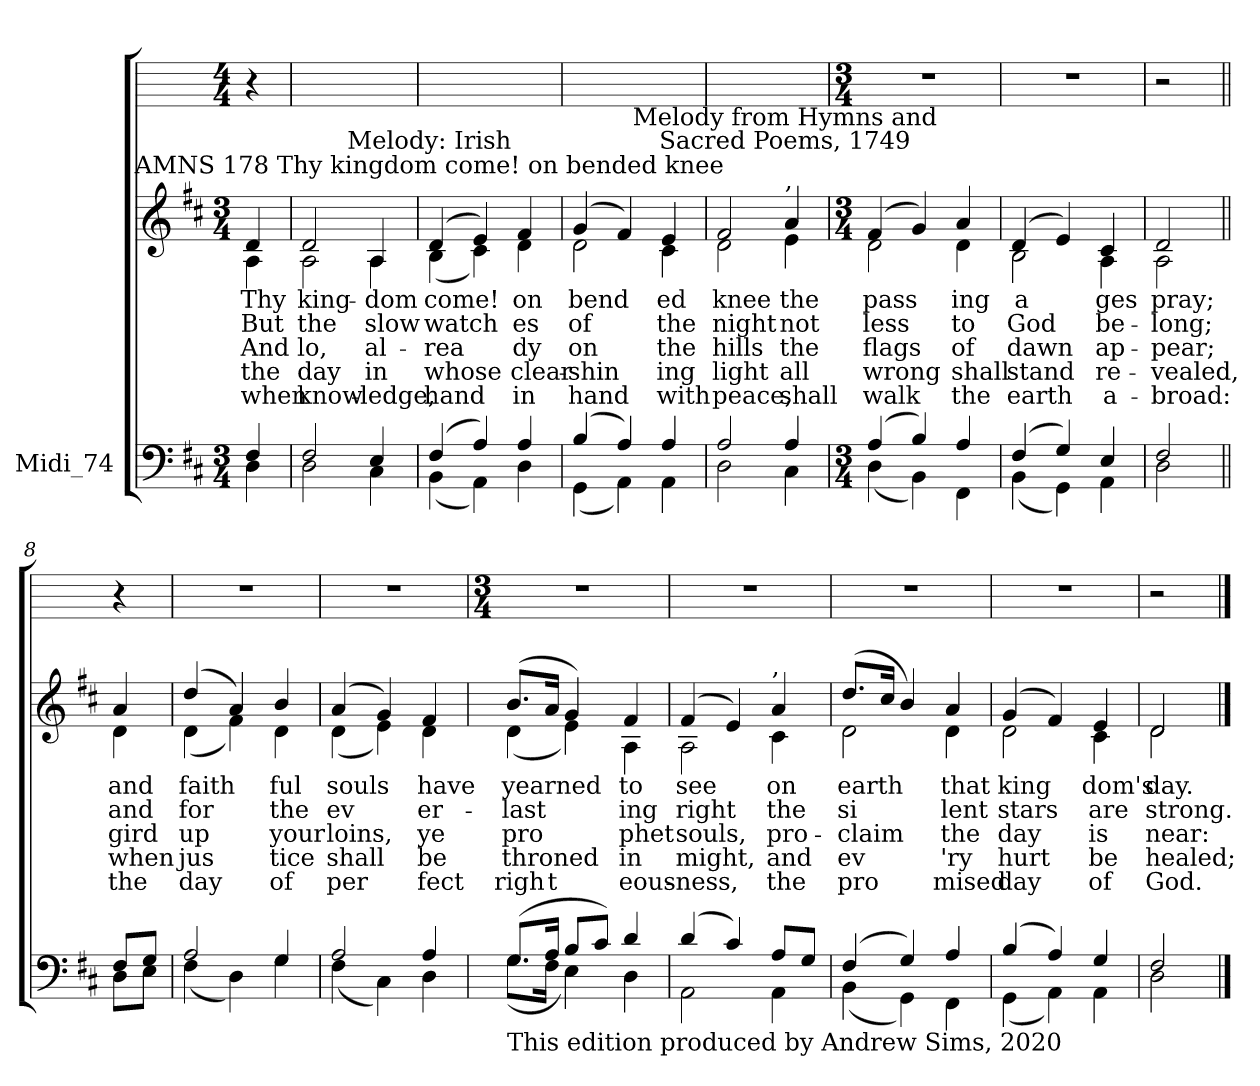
**kern	**kern	**text	**text	**text	**text	**text	**kern
*part3	*part2	*part2	*part2	*part2	*part2	*part2	*part1
*staff3	*staff2	*staff2	*staff2	*staff2	*staff2	*staff2	*staff1
*I"Midi_74	*	*	*	*	*	*	*
*clefF4	*clefG2	*	*	*	*	*	*
*k[f#c#]	*k[f#c#]	*	*	*	*	*	*
*D:	*D:	*	*	*	*	*	*
*M3/4	*M3/4	*	*	*	*	*	*M4/4
=	=	=	=	=	=	=	=
*^	*	*	*	*	*	*	*
!	!	!LO:TX:a:cj:t=F. L. Hosmer\n(1840-1929)	!	!	!	!	!	!
!	!	!	!LO:LY:b	!LO:LY:b	!LO:LY:b	!LO:LY:b	!LO:LY:b	!
*	*	*^	*	*	*	*	*	*
4F#/	4D\	4d/	4A\	Thy	But	And	the	when	4r
=1	=1	=1	=1	=1	=1	=1	=1	=1	=1
!	!	!	!	!LO:LY:b	!LO:LY:b	!LO:LY:b	!LO:LY:b	!LO:LY:b	!
2F#/	2D\	2d/	2A\	king-	-the	lo,	day	know-	2.r
!	!	!	!	!LO:LY:b	!LO:LY:b	!LO:LY:b	!LO:LY:b	!LO:LY:b	!
4E/	4C#\	4A/	4A\	-dom	slow	al-	-in	ledge,	.
=2	=2	=2	=2	=2	=2	=2	=2	=2	=2
!	!	!LO:TX:a:cj:t=AMNS 178 Thy kingdom come! on bended knee	!	!	!	!	!	!	!
!	!	!LO:TX:a:cj:t=Melody&colon; Irish	!	!	!	!	!	!	!
!	!	!	!	!LO:LY:b	!LO:LY:b	!LO:LY:b	!LO:LY:b	!LO:LY:b	!
(>4F#/	(<4BB\	(>4d/	(<4B\	come!	watch	rea	whose	hand	2.r
4A/)	4AA\)	4e/)	4c#\)	.	.	.	.	.	.
!	!	!	!	!LO:LY:b	!LO:LY:b	!LO:LY:b	!LO:LY:b	!LO:LY:b	!
4A/	4D\	4f#/	4d\	on	es	dy	clear-	-in	.
=3	=3	=3	=3	=3	=3	=3	=3	=3	=3
!	!	!	!	!LO:LY:b	!LO:LY:b	!LO:LY:b	!LO:LY:b	!LO:LY:b	!
(>4B/	(<4GG\	(>4g/	2d\	bend	of	on	shin	hand	2.r
4A/)	4AA\)	4f#/)	.	.	.	.	.	.	.
!	!	!	!	!LO:LY:b	!LO:LY:b	!LO:LY:b	!LO:LY:b	!LO:LY:b	!
4A/	4AA\	4e/	4c#\	ed	the	the	ing	with	.
=4	=4	=4	=4	=4	=4	=4	=4	=4	=4
!	!	!	!	!LO:LY:b	!LO:LY:b	!LO:LY:b	!LO:LY:b	!LO:LY:b	!
2A/	2D\	2f#/	2d\	knee	night	hills	light	peace,	2.r
!	!	!LO:TX:a:t=,	!	!	!	!	!	!	!
!	!	!LO:TX:a:cj:t=Melody from Hymns and\nSacred Poems, 1749	!	!	!	!	!	!	!
!	!	!	!	!LO:LY:b	!LO:LY:b	!LO:LY:b	!LO:LY:b	!LO:LY:b	!
4A/	4C#\	4a/	4e\	the	not	the	all	shall	.
!!LO:LB:g=z
=5	=5	=5	=5	=5	=5	=5	=5	=5	=5
*M3/4	*	*M3/4	*	*	*	*	*	*	*M3/4
!	!	!	!	!LO:LY:b	!LO:LY:b	!LO:LY:b	!LO:LY:b	!LO:LY:b	!
(>4A/	(<4D\	(>4f#/	2d\	pass	less	flags	wrong	walk	2.r
4B/)	4BB\)	4g/)	.	.	.	.	.	.	.
!	!	!	!	!LO:LY:b	!LO:LY:b	!LO:LY:b	!LO:LY:b	!LO:LY:b	!
4A/	4FF#\	4a/	4d\	ing	to	of	shall	the	.
=6	=6	=6	=6	=6	=6	=6	=6	=6	=6
!	!	!	!	!LO:LY:b	!LO:LY:b	!LO:LY:b	!LO:LY:b	!LO:LY:b	!
(>4F#/	(<4BB\	(>4d/	2B\	a	God	dawn	stand	earth	2.r
4G/)	4GG\)	4e/)	.	.	.	.	.	.	.
!	!	!	!	!LO:LY:b	!LO:LY:b	!LO:LY:b	!LO:LY:b	!LO:LY:b	!
4E/	4AA\	4c#/	4A\	ges	be-	-ap-	-re-	-a-	.
=7	=7	=7	=7	=7	=7	=7	=7	=7	=7
!	!	!	!	!LO:LY:b	!LO:LY:b	!LO:LY:b	!LO:LY:b	!LO:LY:b	!
2F#/	2D\	2d/	2A\	-pray;	long;	pear;	vealed,	broad:	2r
=8||	=8||	=8||	=8||	=8||	=8||	=8||	=8||	=8||	=8||
!	!	!	!	!LO:LY:b	!LO:LY:b	!LO:LY:b	!LO:LY:b	!LO:LY:b	!
8F#/L	8D\L	4a/	4d\	and	and	gird	when	the	4r
8G/J	8E\J	.	.	.	.	.	.	.	.
=9	=9	=9	=9	=9	=9	=9	=9	=9	=9
!	!	!	!	!LO:LY:b	!LO:LY:b	!LO:LY:b	!LO:LY:b	!LO:LY:b	!
2A/	(<4F#\	(>4dd/	(<4d\	faith	for	up	jus	day	2.r
.	4D\)	4a/)	4f#\)	.	.	.	.	.	.
!	!	!	!	!LO:LY:b	!LO:LY:b	!LO:LY:b	!LO:LY:b	!LO:LY:b	!
4G/	4G\	4b/	4d\	ful	the	your	tice	of	.
=10	=10	=10	=10	=10	=10	=10	=10	=10	=10
!	!	!	!	!LO:LY:b	!LO:LY:b	!LO:LY:b	!LO:LY:b	!LO:LY:b	!
2A/	(<4F#\	(>4a/	(<4d\	souls	ev	loins,	shall	per	2.r
.	4C#\)	4g/)	4e\)	.	.	.	.	.	.
!	!	!	!	!LO:LY:b	!LO:LY:b	!LO:LY:b	!LO:LY:b	!LO:LY:b	!
4A/	4D\	4f#/	4d\	have	er-	-ye	be	fect	.
!!LO:LB:g=z
=11	=11	=11	=11	=11	=11	=11	=11	=11	=11
*	*	*	*	*	*	*	*	*	*M3/4
!LO:TX:b:t=This edition produced by Andrew Sims, 2020	!	!	!	!	!	!	!	!	!
!	!	!	!	!LO:LY:b	!LO:LY:b	!LO:LY:b	!LO:LY:b	!LO:LY:b	!
(>8.G/L	(<8.G\L	(>8.b/L	(<4d\	yearned	last	pro	throned	righ	2.r
!	!	!	!	!	!	!	!	!LO:LY:b	!
16A/J	16F#\J	16a/J	.	.	.	.	.	t	.
8B/L	4E\)	4g/)	4e\)	.	.	.	.	.	.
8c#/J)	.	.	.	.	.	.	.	.	.
!	!	!	!	!LO:LY:b	!LO:LY:b	!LO:LY:b	!LO:LY:b	!LO:LY:b	!
4d/	4D\	4f#/	4A\	to	ing	phet	in	eous-	.
=12	=12	=12	=12	=12	=12	=12	=12	=12	=12
!	!	!	!	!LO:LY:b	!LO:LY:b	!LO:LY:b	!LO:LY:b	!LO:LY:b	!
(>4d/	2AA\	(>4f#/	2A\	-see	right	souls,	might,	ness,	2.r
4c#/)	.	4e/)	.	.	.	.	.	.	.
!	!	!LO:TX:a:t=,	!	!	!	!	!	!	!
!	!	!	!	!LO:LY:b	!LO:LY:b	!LO:LY:b	!LO:LY:b	!LO:LY:b	!
8A/L	4AA\	4a/	4c#\	on	the	pro-	-and	the	.
8G/J	.	.	.	.	.	.	.	.	.
=13	=13	=13	=13	=13	=13	=13	=13	=13	=13
!	!	!	!	!LO:LY:b	!LO:LY:b	!LO:LY:b	!LO:LY:b	!LO:LY:b	!
(>4F#/	(<4BB\	(>8.dd/L	2d\	earth	si	claim	ev	pro	2.r
.	.	16cc#/J	.	.	.	.	.	.	.
4G/)	4GG\)	4b/)	.	.	.	.	.	.	.
!	!	!	!	!LO:LY:b	!LO:LY:b	!LO:LY:b	!LO:LY:b	!LO:LY:b	!
4A/	4FF#\	4a/	4d\	that	lent	the	'ry	mised	.
=14	=14	=14	=14	=14	=14	=14	=14	=14	=14
!	!	!	!	!LO:LY:b	!LO:LY:b	!LO:LY:b	!LO:LY:b	!LO:LY:b	!
(>4B/	(<4GG\	(>4g/	2d\	king	stars	day	hurt	day	2.r
4A/)	4AA\)	4f#/)	.	.	.	.	.	.	.
!	!	!	!	!LO:LY:b	!LO:LY:b	!LO:LY:b	!LO:LY:b	!LO:LY:b	!
4G/	4AA\	4e/	4c#\	dom's	are	is	be	of	.
=15	=15	=15	=15	=15	=15	=15	=15	=15	=15
!	!	!	!	!LO:LY:b	!LO:LY:b	!LO:LY:b	!LO:LY:b	!LO:LY:b	!
2F#/	2D\	2d/	2d\	day.	strong.	near:	healed;	God.	2r
*v	*v	*	*	*	*	*	*	*	*
*	*v	*v	*	*	*	*	*	*
==	==	==	==	==	==	==	==
*-	*-	*-	*-	*-	*-	*-	*-
